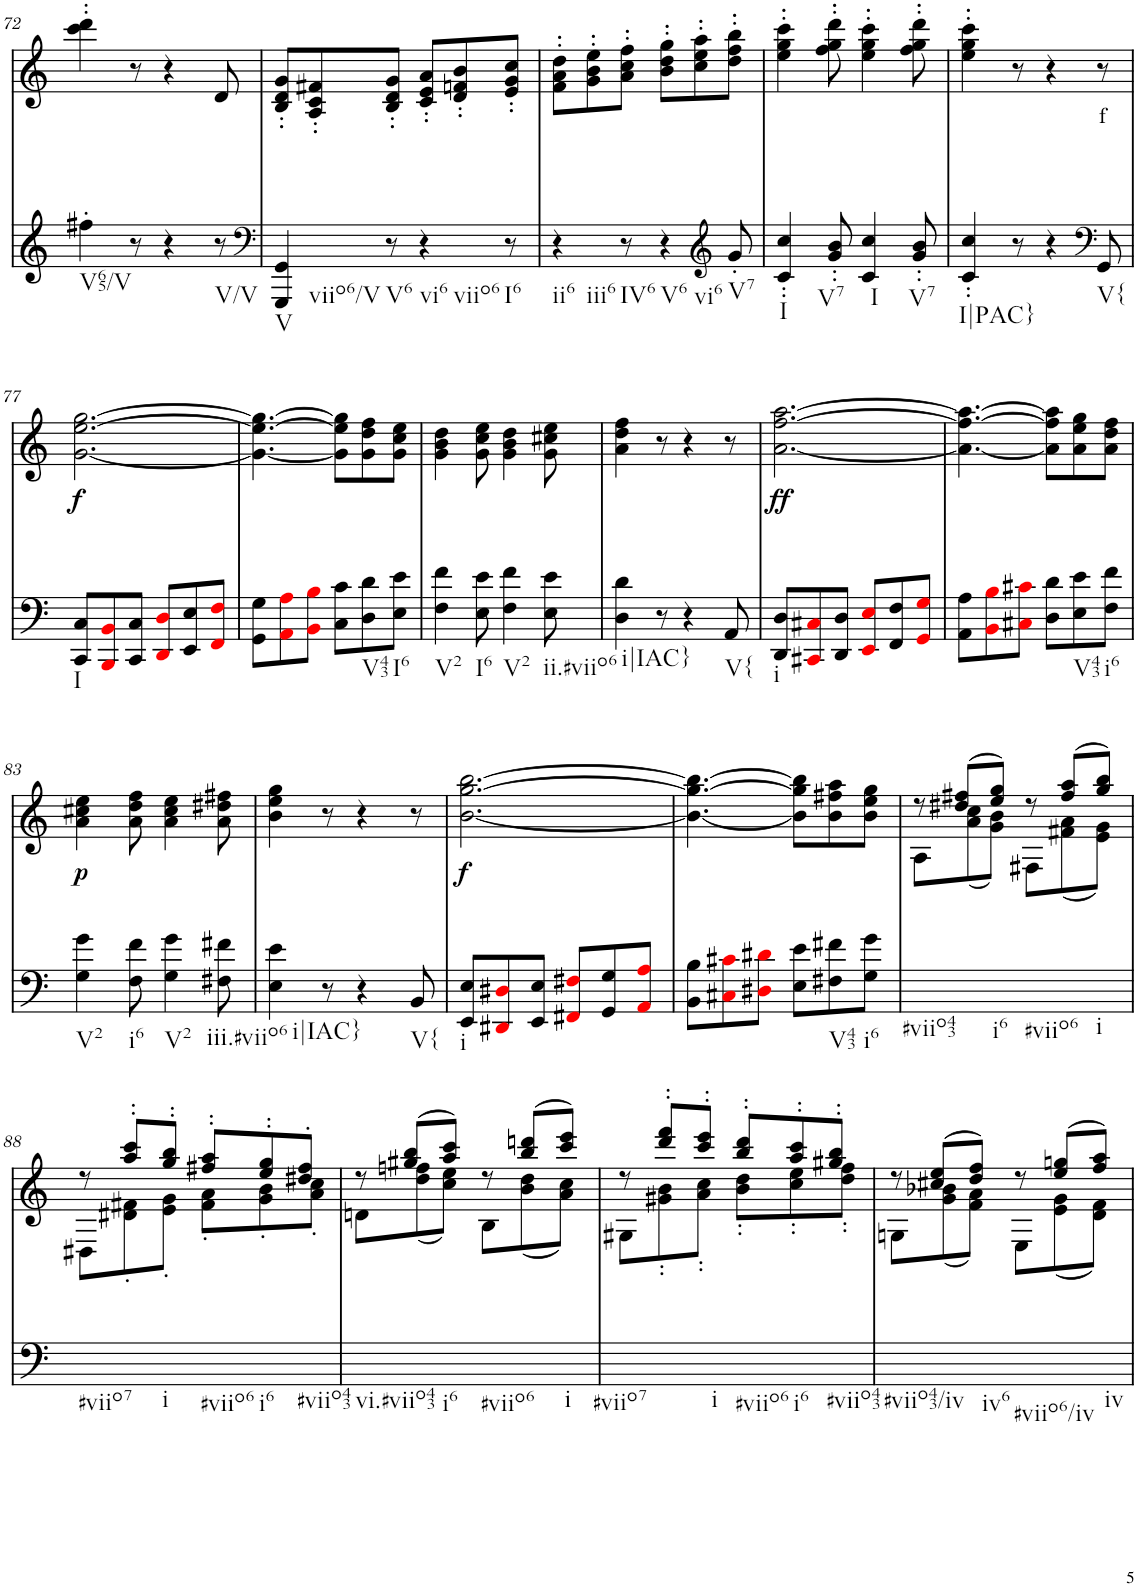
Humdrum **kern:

**kern	**kern	**text	**dynam
*part2	*part1	*part1	*part1
*staff2	*staff1	*staff1	*staff1
*I"piano	*I"piano	*	*
*I'Pno	*I'Pno	*	*
!!LO:PB:g=z
*clefG2	*clefG2	*	*
*k[]	*k[]	*	*
*M6/8	*M6/8	*	*
=72	=72	=72	=72
!LO:TX:b:t=V65/V	!	!	!
4ff#X'\	4ccc\' 4ddd\'	.	.
8r	8r	.	.
4r	4r	.	.
!LO:TX:b:t=V/V	!	!	!
8r	8d/	.	.
=73	=73	=73	=73
*clefF4	*	*	*
!LO:TX:b:t=V	!	!	!
!LO:TX:b:t=viio6/V	!	!	!
4GGG/ 4GG/	8B/' 8d/' 8g/'L	.	.
.	8A/' 8c/' 8f#X/'	.	.
!LO:TX:b:t=V6	!	!	!
8r	8B/' 8d/' 8g/'J	.	.
!LO:TX:b:t=vi6	!	!	!
!LO:TX:b:t=viio6	!	!	!
4r	8c/' 8e/' 8a/'L	.	.
.	8d/' 8fn/' 8b/'	.	.
!LO:TX:b:t=I6	!	!	!
8r	8e/' 8g/' 8cc/'J	.	.
=74	=74	=74	=74
!LO:TX:b:t=ii6	!	!	!
!LO:TX:b:t=iii6	!	!	!
4r	8f\' 8a\' 8dd\'L	.	.
.	8g\' 8b\' 8ee\'	.	.
!LO:TX:b:t=IV6	!	!	!
8r	8a\' 8cc\' 8ff\'J	.	.
!LO:TX:b:t=V6	!	!	!
!LO:TX:b:t=vi6	!	!	!
4r	8b\' 8dd\' 8gg\'L	.	.
.	8cc\' 8ee\' 8aa\'	.	.
*clefG2	*	*	*
!LO:TX:b:t=V7	!	!	!
8g'/	8dd\' 8ff\' 8bb\'J	.	.
=75	=75	=75	=75
!LO:TX:b:t=I	!	!	!
4c/' 4cc/'	4ee\' 4gg\' 4ccc\'	.	.
!LO:TX:b:t=V7	!	!	!
8g/' 8b/'	8ff\' 8gg\' 8ddd\'	.	.
!LO:TX:b:t=I	!	!	!
4c/ 4cc/	4ee\' 4gg\' 4ccc\'	.	.
!LO:TX:b:t=V7	!	!	!
8g/' 8b/'	8ff\' 8gg\' 8ddd\'	.	.
=76	=76	=76	=76
!LO:TX:b:t=I|PAC}	!	!	!
4c/' 4cc/'	4ee\' 4gg\' 4ccc\'	.	.
8r	8r	.	.
4r	4r	.	.
*clefF4	*	*	*
!LO:TX:b:t=V{	!	!	!
!	!	!LO:LY:b	!
8GG/	8r	f	.
!!LO:LB:g=z
=77	=77	=77	=77
!LO:TX:b:t=I	!	!	!
!	!	!	!LO:DY:b
8CC/ 8C/L	[2.g\ [2.ee\ [2.gg\	.	f
8BBBi/ 8BBi/	.	.	.
8CC/ 8C/J	.	.	.
8DDi/ 8Di/L	.	.	.
8EE/ 8E/	.	.	.
8FFi/ 8Fi/J	.	.	.
=78	=78	=78	=78
8GG\ 8G\L	4.g\_ 4.ee\_ 4.gg\_	.	.
8AAi\ 8Ai\	.	.	.
8BBi\ 8Bi\J	.	.	.
8C\ 8c\L	8g\] 8ee\] 8gg\]L	.	.
!LO:TX:b:t=V43	!	!	!
8D\ 8d\	8g\ 8dd\ 8ff\	.	.
!LO:TX:b:t=I6	!	!	!
8E\ 8e\J	8g\ 8cc\ 8ee\J	.	.
=79	=79	=79	=79
!LO:TX:b:t=V2	!	!	!
4F\ 4f\	4g\ 4b\ 4dd\	.	.
!LO:TX:b:t=I6	!	!	!
8E\ 8e\	8g\ 8cc\ 8ee\	.	.
!LO:TX:b:t=V2	!	!	!
4F\ 4f\	4g\ 4b\ 4dd\	.	.
!LO:TX:b:t=ii.#viio6	!	!	!
8E\ 8e\	8g\ 8cc#X\ 8ee\	.	.
=80	=80	=80	=80
!LO:TX:b:t=i|IAC}	!	!	!
4D\ 4d\	4a\ 4dd\ 4ff\	.	.
8r	8r	.	.
4r	4r	.	.
!LO:TX:b:t=V{	!	!	!
8AA/	8r	.	.
=81	=81	=81	=81
!LO:TX:b:t=i	!	!	!
!	!	!	!LO:DY:b
8DD/ 8D/L	[2.a\ [2.ff\ [2.aa\	.	ff
8CC#Xi/ 8C#Xi/	.	.	.
8DD/ 8D/J	.	.	.
8EEi/ 8Ei/L	.	.	.
8FF/ 8F/	.	.	.
8GGi/ 8Gi/J	.	.	.
=82	=82	=82	=82
8AA\ 8A\L	4.a\_ 4.ff\_ 4.aa\_	.	.
8BBi\ 8Bi\	.	.	.
8C#Xi\ 8c#Xi\J	.	.	.
8D\ 8d\L	8a\] 8ff\] 8aa\]L	.	.
!LO:TX:b:t=V43	!	!	!
8E\ 8e\	8a\ 8ee\ 8gg\	.	.
!LO:TX:b:t=i6	!	!	!
8F\ 8f\J	8a\ 8dd\ 8ff\J	.	.
!!LO:LB:g=z
=83	=83	=83	=83
!LO:TX:b:t=V2	!	!	!
!	!	!	!LO:DY:b
4G\ 4g\	4a\ 4cc#X\ 4ee\	.	p
!LO:TX:b:t=i6	!	!	!
8F\ 8f\	8a\ 8dd\ 8ff\	.	.
!LO:TX:b:t=V2	!	!	!
4G\ 4g\	4a\ 4cc#\ 4ee\	.	.
!LO:TX:b:t=iii.#viio6	!	!	!
8F#X\ 8f#X\	8a\ 8dd#X\ 8ff#X\	.	.
=84	=84	=84	=84
!LO:TX:b:t=i|IAC}	!	!	!
4E\ 4e\	4b\ 4ee\ 4gg\	.	.
8r	8r	.	.
4r	4r	.	.
!LO:TX:b:t=V{	!	!	!
8BB/	8r	.	.
=85	=85	=85	=85
!LO:TX:b:t=i	!	!	!
!	!	!	!LO:DY:b
8EE/ 8E/L	[2.b\ [2.gg\ [2.bb\	.	f
8DD#Xi/ 8D#Xi/	.	.	.
8EE/ 8E/J	.	.	.
8FF#Xi/ 8F#Xi/L	.	.	.
8GG/ 8G/	.	.	.
8AAi/ 8Ai/J	.	.	.
=86	=86	=86	=86
8BB\ 8B\L	4.b\_ 4.gg\_ 4.bb\_	.	.
8C#Xi\ 8c#Xi\	.	.	.
8D#Xi\ 8d#Xi\J	.	.	.
8E\ 8e\L	8b\] 8gg\] 8bb\]L	.	.
!LO:TX:b:t=V43	!	!	!
8F#X\ 8f#X\	8b\ 8ff#X\ 8aa\	.	.
!LO:TX:b:t=i6	!	!	!
8G\ 8g\J	8b\ 8ee\ 8gg\J	.	.
=87	=87	=87	=87
*	*^	*	*
!LO:TX:b:t=#viio43	!	!	!	!
!LO:TX:b:t=i6	!	!	!	!
!LO:TX:b:t=#viio6	!	!	!	!
!LO:TX:b:t=i	!	!	!	!
2.ryy	8r	8A\L	.	.
.	(8dd#X/ 8ff#X/L	(8a\ 8cc\	.	.
.	8ee/ 8gg/J)	8g\ 8b\J)	.	.
.	8r	8F#X\L	.	.
.	(8ff#/ 8aa/L	(8f#X\ 8a\	.	.
.	8gg/ 8bb/J)	8e\ 8g\J)	.	.
!!LO:LB:g=z	!!
=88	=88	=88	=88	=88
!LO:TX:b:t=#viio7	!	!	!	!
!LO:TX:b:t=i	!	!	!	!
!LO:TX:b:t=#viio6	!	!	!	!
!LO:TX:b:t=i6	!	!	!	!
!LO:TX:b:t=#viio43	!	!	!	!
2.ryy	8r	8D#X\L	.	.
.	8aa/' 8ccc/'L	8d#X\' 8f#X\'	.	.
.	8gg/' 8bb/'J	8e\' 8g\'J	.	.
.	8ff#X/' 8aa/'L	8f#\' 8a\'L	.	.
.	8ee/' 8gg/'	8g\' 8b\'	.	.
.	8dd#X/' 8ff#/'J	8a\' 8cc\'J	.	.
=89	=89	=89	=89	=89
!LO:TX:b:t=vi.#viio43	!	!	!	!
!LO:TX:b:t=i6	!	!	!	!
!LO:TX:b:t=#viio6	!	!	!	!
!LO:TX:b:t=i	!	!	!	!
2.ryy	8r	8dn\L	.	.
.	(8gg#X/ 8bb/L	(8dd\ 8ffn\	.	.
.	8aa/ 8ccc/J)	8cc\ 8ee\J)	.	.
.	8r	8B\L	.	.
.	(8bb/ 8dddn/L	(8b\ 8dd\	.	.
.	8ccc/ 8eee/J)	8a\ 8cc\J)	.	.
=90	=90	=90	=90	=90
!LO:TX:b:t=#viio7	!	!	!	!
!LO:TX:b:t=i	!	!	!	!
!LO:TX:b:t=#viio6	!	!	!	!
!LO:TX:b:t=i6	!	!	!	!
!LO:TX:b:t=#viio43	!	!	!	!
2.ryy	8r	8G#X\L	.	.
.	8ddd/' 8fff/'L	8g#X\' 8b\'	.	.
.	8ccc/' 8eee/'J	8a\' 8cc\'J	.	.
.	8bb/' 8ddd/'L	8b\' 8dd\'L	.	.
.	8aa/' 8ccc/'	8cc\' 8ee\'	.	.
.	8gg#X/' 8bb/'J	8dd\' 8ff\'J	.	.
=91	=91	=91	=91	=91
!LO:TX:b:t=#viio43/iv	!	!	!	!
!LO:TX:b:t=iv6	!	!	!	!
!LO:TX:b:t=#viio6/iv	!	!	!	!
!LO:TX:b:t=iv	!	!	!	!
2.ryy	8r	8Gn\L	.	.
.	(8cc#X/ 8ee/L	(8g\ 8b-X\	.	.
.	8dd/ 8ff/J)	8f\ 8a\J)	.	.
.	8r	8E\L	.	.
.	(8ee/ 8ggn/L	(8e\ 8g\	.	.
.	8ff/ 8aa/J)	8d\ 8f\J)	.	.
*	*v	*v	*	*
=	=	=	=
*-	*-	*-	*-
